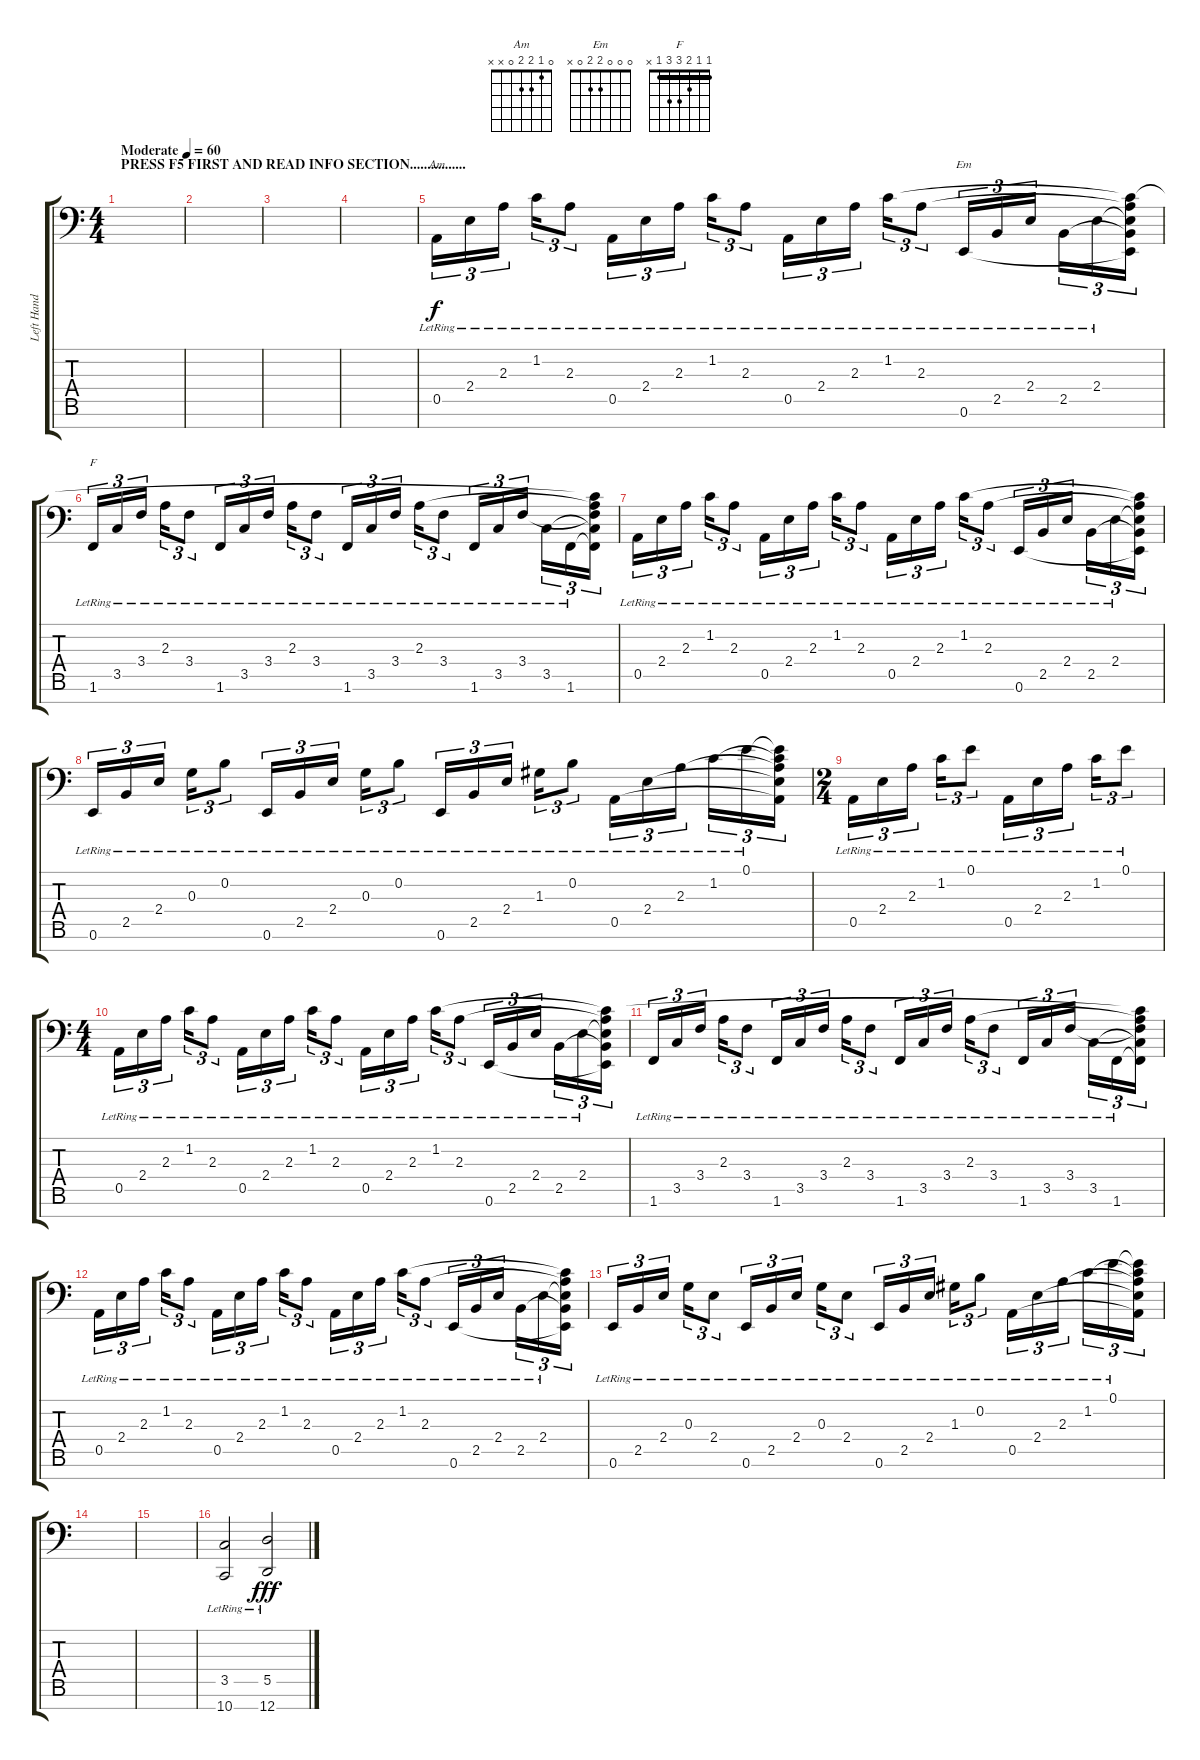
\track ("Left Hand" "Left Hand") {instrument brightacousticpiano}
\staff {score tabs}
\tuning (E4 B3 G3 D3 A2 E2 D1) {hide}
\chord ("Am" 0 1 2 2 0 x x)
\chord ("Em" 0 0 0 2 2 0 x)
\chord ("F" 1 1 2 3 3 1 x) {barre 1}
\ts (4 4)
\section ("" "PRESS F5 FIRST AND READ INFO SECTION................")
\tempo (60 "Moderate")
\clef f4
\ks c
|
|
|
|
0.5{lr}.16{tu (3 2) ch "Am"} 2.4{lr}.16{tu (3 2)} 2.3{lr}.16{tu (3 2) beam splitsecondary} 1.2{lr}.16{tu (3 2)} 2.3{lr}.8{tu (3 2)} 0.5{lr}.16{tu (3 2)} 2.4{lr}.16{tu (3 2)} 2.3{lr}.16{tu (3 2) beam splitsecondary} 1.2{lr}.16{tu (3 2)} 2.3{lr}.8{tu (3 2)} 0.5{lr}.16{tu (3 2)} 2.4{lr}.16{tu (3 2)} 2.3{lr}.16{tu (3 2) beam splitsecondary} 1.2{lr}.16{tu (3 2)} 2.3{lr}.8{tu (3 2)} 0.6{lr}.16{tu (3 2) ch "Em"} 2.5{lr}.16{tu (3 2)} 2.4{lr}.16{tu (3 2) beam splitsecondary} 2.5{lr}.16{tu (3 2)} 2.4{lr}.16{tu (3 2)} (1.2{t} 2.3{t} 2.4{t} 2.5{t} 0.6{t}).16{tu (3 2)} |
1.6{lr}.16{tu (3 2) ch "F"} 3.5{lr}.16{tu (3 2)} 3.4{lr}.16{tu (3 2) beam splitsecondary} 2.3{lr}.16{tu (3 2)} 3.4{lr}.8{tu (3 2)} 1.6{lr}.16{tu (3 2)} 3.5{lr}.16{tu (3 2)} 3.4{lr}.16{tu (3 2) beam splitsecondary} 2.3{lr}.16{tu (3 2)} 3.4{lr}.8{tu (3 2)} 1.6{lr}.16{tu (3 2)} 3.5{lr}.16{tu (3 2)} 3.4{lr}.16{tu (3 2) beam splitsecondary} 2.3{lr}.16{tu (3 2)} 3.4{lr}.8{tu (3 2)} 1.6{lr}.16{tu (3 2)} 3.5{lr}.16{tu (3 2)} 3.4{lr}.16{tu (3 2) beam splitsecondary} 3.5{lr}.16{tu (3 2)} 1.6{lr}.16{tu (3 2)} (1.2{t} 2.3{t} 3.4{t} 3.5{t} 1.6{t}).16{tu (3 2)} |
0.5{lr}.16{tu (3 2)} 2.4{lr}.16{tu (3 2)} 2.3{lr}.16{tu (3 2) beam splitsecondary} 1.2{lr}.16{tu (3 2)} 2.3{lr}.8{tu (3 2)} 0.5{lr}.16{tu (3 2)} 2.4{lr}.16{tu (3 2)} 2.3{lr}.16{tu (3 2) beam splitsecondary} 1.2{lr}.16{tu (3 2)} 2.3{lr}.8{tu (3 2)} 0.5{lr}.16{tu (3 2)} 2.4{lr}.16{tu (3 2)} 2.3{lr}.16{tu (3 2) beam splitsecondary} 1.2{lr}.16{tu (3 2)} 2.3{lr}.8{tu (3 2)} 0.6{lr}.16{tu (3 2)} 2.5{lr}.16{tu (3 2)} 2.4{lr}.16{tu (3 2) beam splitsecondary} 2.5{lr}.16{tu (3 2)} 2.4{lr}.16{tu (3 2)} (1.2{t} 2.3{t} 2.4{t} 2.5{t} 0.6{t}).16{tu (3 2)} |
0.6{lr}.16{tu (3 2)} 2.5{lr}.16{tu (3 2)} 2.4{lr}.16{tu (3 2) beam splitsecondary} 0.3{lr}.16{tu (3 2)} 0.2{lr}.8{tu (3 2)} 0.6{lr}.16{tu (3 2)} 2.5{lr}.16{tu (3 2)} 2.4{lr}.16{tu (3 2) beam splitsecondary} 0.3{lr}.16{tu (3 2)} 0.2{lr}.8{tu (3 2)} 0.6{lr}.16{tu (3 2)} 2.5{lr}.16{tu (3 2)} 2.4{lr}.16{tu (3 2) beam splitsecondary} 1.3{lr}.16{tu (3 2)} 0.2{lr}.8{tu (3 2)} 0.5{lr}.16{tu (3 2)} 2.4{lr}.16{tu (3 2)} 2.3{lr}.16{tu (3 2) beam splitsecondary} 1.2{lr}.16{tu (3 2)} 0.1{lr}.16{tu (3 2)} (0.1{t} 1.2{t} 2.3{t} 2.4{t} 0.5{t}).16{tu (3 2)} |
\ts (2 4)
0.5{lr}.16{tu (3 2)} 2.4{lr}.16{tu (3 2)} 2.3{lr}.16{tu (3 2) beam splitsecondary} 1.2{lr}.16{tu (3 2)} 0.1{lr}.8{tu (3 2)} 0.5{lr}.16{tu (3 2)} 2.4{lr}.16{tu (3 2)} 2.3{lr}.16{tu (3 2) beam splitsecondary} 1.2{lr}.16{tu (3 2)} 0.1{lr}.8{tu (3 2)} |
\ts (4 4)
0.5{lr}.16{tu (3 2)} 2.4{lr}.16{tu (3 2)} 2.3{lr}.16{tu (3 2) beam splitsecondary} 1.2{lr}.16{tu (3 2)} 2.3{lr}.8{tu (3 2)} 0.5{lr}.16{tu (3 2)} 2.4{lr}.16{tu (3 2)} 2.3{lr}.16{tu (3 2) beam splitsecondary} 1.2{lr}.16{tu (3 2)} 2.3{lr}.8{tu (3 2)} 0.5{lr}.16{tu (3 2)} 2.4{lr}.16{tu (3 2)} 2.3{lr}.16{tu (3 2) beam splitsecondary} 1.2{lr}.16{tu (3 2)} 2.3{lr}.8{tu (3 2)} 0.6{lr}.16{tu (3 2)} 2.5{lr}.16{tu (3 2)} 2.4{lr}.16{tu (3 2) beam splitsecondary} 2.5{lr}.16{tu (3 2)} 2.4{lr}.16{tu (3 2)} (1.2{t} 2.3{t} 2.4{t} 2.5{t} 0.6{t}).16{tu (3 2)} |
1.6{lr}.16{tu (3 2)} 3.5{lr}.16{tu (3 2)} 3.4{lr}.16{tu (3 2) beam splitsecondary} 2.3{lr}.16{tu (3 2)} 3.4{lr}.8{tu (3 2)} 1.6{lr}.16{tu (3 2)} 3.5{lr}.16{tu (3 2)} 3.4{lr}.16{tu (3 2) beam splitsecondary} 2.3{lr}.16{tu (3 2)} 3.4{lr}.8{tu (3 2)} 1.6{lr}.16{tu (3 2)} 3.5{lr}.16{tu (3 2)} 3.4{lr}.16{tu (3 2) beam splitsecondary} 2.3{lr}.16{tu (3 2)} 3.4{lr}.8{tu (3 2)} 1.6{lr}.16{tu (3 2)} 3.5{lr}.16{tu (3 2)} 3.4{lr}.16{tu (3 2) beam splitsecondary} 3.5{lr}.16{tu (3 2)} 1.6{lr}.16{tu (3 2)} (1.2{t} 2.3{t} 3.4{t} 3.5{t} 1.6{t}).16{tu (3 2)} |
0.5{lr}.16{tu (3 2)} 2.4{lr}.16{tu (3 2)} 2.3{lr}.16{tu (3 2) beam splitsecondary} 1.2{lr}.16{tu (3 2)} 2.3{lr}.8{tu (3 2)} 0.5{lr}.16{tu (3 2)} 2.4{lr}.16{tu (3 2)} 2.3{lr}.16{tu (3 2) beam splitsecondary} 1.2{lr}.16{tu (3 2)} 2.3{lr}.8{tu (3 2)} 0.5{lr}.16{tu (3 2)} 2.4{lr}.16{tu (3 2)} 2.3{lr}.16{tu (3 2) beam splitsecondary} 1.2{lr}.16{tu (3 2)} 2.3{lr}.8{tu (3 2)} 0.6{lr}.16{tu (3 2)} 2.5{lr}.16{tu (3 2)} 2.4{lr}.16{tu (3 2) beam splitsecondary} 2.5{lr}.16{tu (3 2)} 2.4{lr}.16{tu (3 2)} (1.2{t} 2.3{t} 2.4{t} 2.5{t} 0.6{t}).16{tu (3 2)} |
0.6{lr}.16{tu (3 2)} 2.5{lr}.16{tu (3 2)} 2.4{lr}.16{tu (3 2) beam splitsecondary} 0.3{lr}.16{tu (3 2)} 2.4{lr}.8{tu (3 2)} 0.6{lr}.16{tu (3 2)} 2.5{lr}.16{tu (3 2)} 2.4{lr}.16{tu (3 2) beam splitsecondary} 0.3{lr}.16{tu (3 2)} 2.4{lr}.8{tu (3 2)} 0.6{lr}.16{tu (3 2)} 2.5{lr}.16{tu (3 2)} 2.4{lr}.16{tu (3 2) beam splitsecondary} 1.3{lr}.16{tu (3 2)} 0.2{lr}.8{tu (3 2)} 0.5{lr}.16{tu (3 2)} 2.4{lr}.16{tu (3 2)} 2.3{lr}.16{tu (3 2) beam splitsecondary} 1.2{lr}.16{tu (3 2)} 0.1{lr}.16{tu (3 2)} (0.1{t} 1.2{t} 2.3{t} 2.4{t} 0.5{t}).16{tu (3 2)} |
|
|
(3.5{lr} 10.7{lr}).2 (5.5{lr} 12.7{lr}).2{dy fff}
